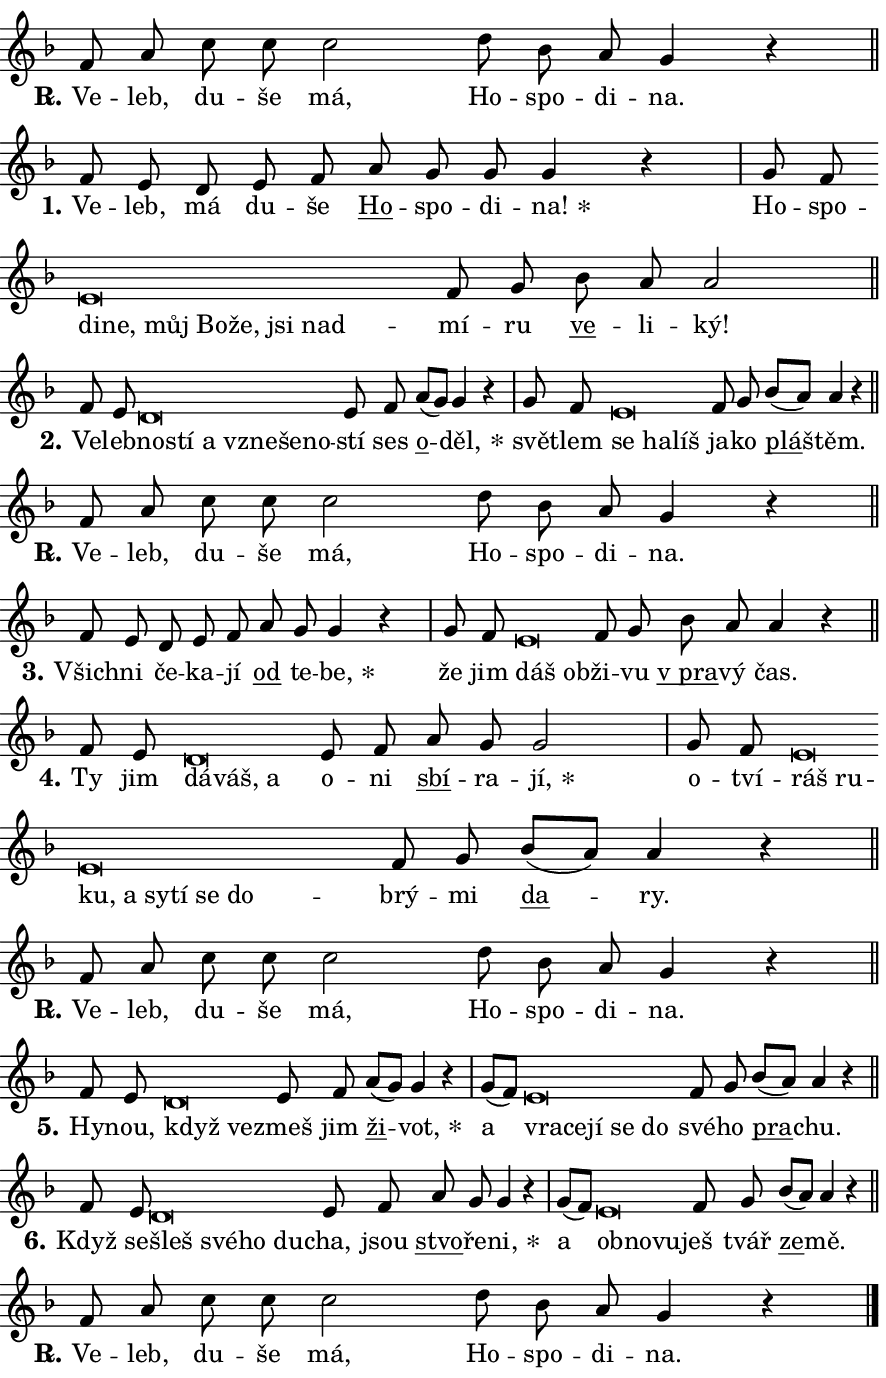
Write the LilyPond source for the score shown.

\version "2.24.0"
\header { tagline = "" }
\paper {
  indent = 0\cm
  top-margin = 0\cm
  right-margin = 0.13\cm % to fit lyric hyphens
  bottom-margin = 0\cm
  left-margin = 0\cm
  paper-width = 15\cm
  page-breaking = #ly:one-page-breaking
  system-system-spacing.basic-distance = #11
  score-system-spacing.basic-distance = #11
  ragged-last = ##f
}


%% Author: Thomas Morley
%% https://lists.gnu.org/archive/html/lilypond-user/2020-05/msg00002.html
#(define (line-position grob)
"Returns position of @var[grob} in current system:
   @code{'start}, if at first time-step
   @code{'end}, if at last time-step
   @code{'middle} otherwise
"
  (let* ((col (ly:item-get-column grob))
         (ln (ly:grob-object col 'left-neighbor))
         (rn (ly:grob-object col 'right-neighbor))
         (col-to-check-left (if (ly:grob? ln) ln col))
         (col-to-check-right (if (ly:grob? rn) rn col))
         (break-dir-left
           (and
             (ly:grob-property col-to-check-left 'non-musical #f)
             (ly:item-break-dir col-to-check-left)))
         (break-dir-right
           (and
             (ly:grob-property col-to-check-right 'non-musical #f)
             (ly:item-break-dir col-to-check-right))))
        (cond ((eqv? 1 break-dir-left) 'start)
              ((eqv? -1 break-dir-right) 'end)
              (else 'middle))))

#(define (tranparent-at-line-position vctor)
  (lambda (grob)
  "Relying on @code{line-position} select the relevant enry from @var{vctor}.
Used to determine transparency,"
    (case (line-position grob)
      ((end) (not (vector-ref vctor 0)))
      ((middle) (not (vector-ref vctor 1)))
      ((start) (not (vector-ref vctor 2))))))

noteHeadBreakVisibility =
#(define-music-function (break-visibility)(vector?)
"Makes @code{NoteHead}s transparent relying on @var{break-visibility}"
#{
  \override NoteHead.transparent =
    #(tranparent-at-line-position break-visibility)
#})

#(define delete-ledgers-for-transparent-note-heads
  (lambda (grob)
    "Reads whether a @code{NoteHead} is transparent.
If so this @code{NoteHead} is removed from @code{'note-heads} from
@var{grob}, which is supposed to be @code{LedgerLineSpanner}.
As a result ledgers are not printed for this @code{NoteHead}"
    (let* ((nhds-array (ly:grob-object grob 'note-heads))
           (nhds-list
             (if (ly:grob-array? nhds-array)
                 (ly:grob-array->list nhds-array)
                 '()))
           ;; Relies on the transparent-property being done before
           ;; Staff.LedgerLineSpanner.after-line-breaking is executed.
           ;; This is fragile ...
           (to-keep
             (remove
               (lambda (nhd)
                 (ly:grob-property nhd 'transparent #f))
               nhds-list)))
      ;; TODO find a better method to iterate over grob-arrays, similiar
      ;; to filter/remove etc for lists
      ;; For now rebuilt from scratch
      (set! (ly:grob-object grob 'note-heads)  '())
      (for-each
        (lambda (nhd)
          (ly:pointer-group-interface::add-grob grob 'note-heads nhd))
        to-keep))))

squashNotes = {
  \override NoteHead.X-extent = #'(-0.2 . 0.2)
  \override NoteHead.Y-extent = #'(-0.75 . 0)
  \override NoteHead.stencil =
    #(lambda (grob)
       (let ((pos (ly:grob-property grob 'staff-position)))
         (begin
           (if (< pos -7) (display "ERROR: Lower brevis then expected\n") (display ""))
           (if (<= pos -6) ly:text-interface::print ly:note-head::print))))
}
unSquashNotes = {
  \revert NoteHead.X-extent
  \revert NoteHead.Y-extent
  \revert NoteHead.stencil
}

hideNotes = \noteHeadBreakVisibility #begin-of-line-visible
unHideNotes = \noteHeadBreakVisibility #all-visible

% work-around for resetting accidentals
% https://lilypond.org/doc/v2.23/Documentation/notation/displaying-rhythms#unmetered-music
cadenzaMeasure = {
  \cadenzaOff
  \partial 1024 s1024
  \cadenzaOn
}

#(define-markup-command (accent layout props text) (markup?)
  "Underline accented syllable"
  (interpret-markup layout props
    #{\markup \override #'(offset . 4.3) \underline { #text }#}))

responsum = \markup \concat {
  "R" \hspace #-1.05 \path #0.1 #'((moveto 0 0.07) (lineto 0.9 0.8)) \hspace #0.05 "."
}

spaceSize = #0.6828661417322834 % exact space size for TeX Gyre Schola

\layout {
  \context {
    \Staff
    \remove "Time_signature_engraver"
    \override LedgerLineSpanner.after-line-breaking = #delete-ledgers-for-transparent-note-heads
  }
  \context {
    \Lyrics {
      \override LyricSpace.minimum-distance = \spaceSize
      \override LyricText.font-name = #"TeX Gyre Schola"
      \override LyricText.font-size = 1
      \override StanzaNumber.font-name = #"TeX Gyre Schola Bold"
      \override StanzaNumber.font-size = 1
    }
  }
  \context {
    \Score 
    \override NoteHead.text =
      #(lambda (grob) 
        (let ((pos (ly:grob-property grob 'staff-position)))
          #{\markup {
            \combine
              \halign #-0.55 \raise #(if (= pos -6) 0 0.5) \override #'(thickness . 2) \draw-line #'(3.2 . 0)
              \musicglyph "noteheads.sM1"
          }#}))
  }
}

% magnetic-lyrics.ily
%
%   written by
%     Jean Abou Samra <jean@abou-samra.fr>
%     Werner Lemberg <wl@gnu.org>
%
%   adapted by
%     Jiri Hon <jiri.hon@gmail.com>
%
% Version 2022-Apr-15

% https://www.mail-archive.com/lilypond-user@gnu.org/msg149350.html

#(define (Left_hyphen_pointer_engraver context)
   "Collect syllable-hyphen-syllable occurrences in lyrics and store
them in properties.  This engraver only looks to the left.  For
example, if the lyrics input is @code{foo -- bar}, it does the
following.

@itemize @bullet
@item
Set the @code{text} property of the @code{LyricHyphen} grob between
@q{foo} and @q{bar} to @code{foo}.

@item
Set the @code{left-hyphen} property of the @code{LyricText} grob with
text @q{foo} to the @code{LyricHyphen} grob between @q{foo} and
@q{bar}.
@end itemize

Use this auxiliary engraver in combination with the
@code{lyric-@/text::@/apply-@/magnetic-@/offset!} hook."
   (let ((hyphen #f)
         (text #f))
     (make-engraver
      (acknowledgers
       ((lyric-syllable-interface engraver grob source-engraver)
        (set! text grob)))
      (end-acknowledgers
       ((lyric-hyphen-interface engraver grob source-engraver)
        ;(when (not (grob::has-interface grob 'lyric-space-interface))
          (set! hyphen grob)));)
      ((stop-translation-timestep engraver)
       (when (and text hyphen)
         (ly:grob-set-object! text 'left-hyphen hyphen))
       (set! text #f)
       (set! hyphen #f)))))

#(define (lyric-text::apply-magnetic-offset! grob)
   "If the space between two syllables is less than the value in
property @code{LyricText@/.details@/.squash-threshold}, move the right
syllable to the left so that it gets concatenated with the left
syllable.

Use this function as a hook for
@code{LyricText@/.after-@/line-@/breaking} if the
@code{Left_@/hyphen_@/pointer_@/engraver} is active."
   (let ((hyphen (ly:grob-object grob 'left-hyphen #f)))
     (when hyphen
       (let ((left-text (ly:spanner-bound hyphen LEFT)))
         (when (grob::has-interface left-text 'lyric-syllable-interface)
           (let* ((common (ly:grob-common-refpoint grob left-text X))
                  (this-x-ext (ly:grob-extent grob common X))
                  (left-x-ext
                   (begin
                     ;; Trigger magnetism for left-text.
                     (ly:grob-property left-text 'after-line-breaking)
                     (ly:grob-extent left-text common X)))
                  ;; `delta` is the gap width between two syllables.
                  (delta (- (interval-start this-x-ext)
                            (interval-end left-x-ext)))
                  (details (ly:grob-property grob 'details))
                  (threshold (assoc-get 'squash-threshold details 0.2)))
             (when (< delta threshold)
               (let* (;; We have to manipulate the input text so that
                      ;; ligatures crossing syllable boundaries are not
                      ;; disabled.  For languages based on the Latin
                      ;; script this is essentially a beautification.
                      ;; However, for non-Western scripts it can be a
                      ;; necessity.
                      (lt (ly:grob-property left-text 'text))
                      (rt (ly:grob-property grob 'text))
                      (is-space (grob::has-interface hyphen 'lyric-space-interface))
                      (space (if is-space " " ""))
                      (extra-delta (if is-space spaceSize 0))
                      ;; Append new syllable.
                      (ltrt-space (if (and (string? lt) (string? rt))
                                (string-append lt space rt)
                                (make-concat-markup (list lt space rt))))
                      ;; Right-align `ltrt` to the right side.
                      (ltrt-space-markup (grob-interpret-markup
                               grob
                               (make-translate-markup
                                (cons (interval-length this-x-ext) 0)
                                (make-right-align-markup ltrt-space)))))
                 (begin
                   ;; Don't print `left-text`.
                   (ly:grob-set-property! left-text 'stencil #f)
                   ;; Set text and stencil (which holds all collected
                   ;; syllables so far) and shift it to the left.
                   (ly:grob-set-property! grob 'text ltrt-space)
                   (ly:grob-set-property! grob 'stencil ltrt-space-markup)
                   (ly:grob-translate-axis! grob (- (- delta extra-delta)) X))))))))))


#(define (lyric-hyphen::displace-bounds-first grob)
   ;; Make very sure this callback isn't triggered too early.
   (let ((left (ly:spanner-bound grob LEFT))
         (right (ly:spanner-bound grob RIGHT)))
     (ly:grob-property left 'after-line-breaking)
     (ly:grob-property right 'after-line-breaking)
     (ly:lyric-hyphen::print grob)))

squashThreshold = #0.4

\layout {
  \context {
    \Lyrics
    \consists #Left_hyphen_pointer_engraver
    \override LyricText.after-line-breaking =
      #lyric-text::apply-magnetic-offset!
    \override LyricHyphen.stencil = #lyric-hyphen::displace-bounds-first
    \override LyricText.details.squash-threshold = \squashThreshold
    \override LyricHyphen.minimum-distance = 0
    \override LyricHyphen.minimum-length = \squashThreshold
  }
}

squashText = \override LyricText.details.squash-threshold = 9999
unSquashText = \override LyricText.details.squash-threshold = \squashThreshold

leftText = \override LyricText.self-alignment-X = #LEFT
unLeftText = \revert LyricText.self-alignment-X

starOffset = #(lambda (grob) 
                (let ((x_offset (ly:self-alignment-interface::aligned-on-x-parent grob)))
                  (if (= x_offset 0) 0 (+ x_offset 1.2))))

star = #(define-music-function (syllable)(string?)
"Append star separator at the end of a syllable"
#{
  \once \override LyricText.X-offset = #starOffset
  \lyricmode { \markup {
    #syllable
    \override #'((font-name . "TeX Gyre Schola Bold")) \hspace #0.2 \lower #0.65 \larger "*"
  } }
#})

starAccent = #(define-music-function (syllable)(string?)
"Append star separator at the end of a syllable and make accent"
#{
  \once \override LyricText.X-offset = #starOffset
  \lyricmode { \markup {
    \accent #syllable
    \override #'((font-name . "TeX Gyre Schola Bold")) \hspace #0.2 \lower #0.65 \larger "*"
  } }
#})

breath = #(define-music-function (syllable)(string?)
"Append breathing indicator at the end of a syllable"
#{
  \lyricmode { \markup { #syllable "+" } }
#})

optionalBreath = #(define-music-function (syllable)(string?)
"Append optional breathing indicator at the end of a syllable"
#{
  \lyricmode { \markup { #syllable "(+)" } }
#})


\score {
    <<
        \new Voice = "melody" { \cadenzaOn \key f \major \relative { f'8 a c c c2 \bar "" d8 bes a g4 r \cadenzaMeasure \bar "||" \break } }
        \new Lyrics \lyricsto "melody" { \lyricmode { \set stanza = \responsum
Ve -- leb, du -- še má, Ho -- spo -- di -- na. } }
    >>
    \layout {}
}

\score {
    <<
        \new Voice = "melody" { \cadenzaOn \key f \major \relative { f'8 e d8 e8 f \bar "" a g g g4 r \cadenzaMeasure \bar "|" g8 f \bar "" \squashNotes e\breve*1/16 \hideNotes \breve*1/16 \bar "" \breve*1/16 \bar "" \breve*1/16 \bar "" \breve*1/16 \bar "" \breve*1/16 \breve*1/16 \bar "" \unHideNotes \unSquashNotes f8 g \bar "" bes a a2 \cadenzaMeasure \bar "||" \break } }
        \new Lyrics \lyricsto "melody" { \lyricmode { \set stanza = "1."
Ve -- leb, má du -- še \markup \accent Ho -- spo -- di -- \star na! Ho -- spo -- \leftText di -- \squashText ne, můj Bo -- že, jsi nad -- \unLeftText \unSquashText mí -- ru \markup \accent ve -- li -- ký! } }
    >>
    \layout {}
}

\score {
    <<
        \new Voice = "melody" { \cadenzaOn \key f \major \relative { f'8 e \bar "" \squashNotes d\breve*1/16 \hideNotes \breve*1/16 \bar "" \breve*1/16 \bar "" \breve*1/16 \bar "" \breve*1/16 \breve*1/16 \bar "" \unHideNotes \unSquashNotes e8 f \bar "" a[( g)] g4 r \cadenzaMeasure \bar "|" g8 f \bar "" \squashNotes e\breve*1/16 \hideNotes \breve*1/16 \breve*1/16 \bar "" \unHideNotes \unSquashNotes f8 g \bar "" bes[( a)] a4 r \cadenzaMeasure \bar "||" \break } }
        \new Lyrics \lyricsto "melody" { \lyricmode { \set stanza = "2."
Ve -- leb -- \leftText no -- \squashText stí a vzne -- še -- no -- \unLeftText \unSquashText stí ses \markup \accent o -- \star děl, svě -- tlem \leftText se \squashText ha -- líš \unLeftText \unSquashText ja -- ko \markup \accent plá -- štěm. } }
    >>
    \layout {}
}

\score {
    <<
        \new Voice = "melody" { \cadenzaOn \key f \major \relative { f'8 a c c c2 \bar "" d8 bes a g4 r \cadenzaMeasure \bar "||" \break } }
        \new Lyrics \lyricsto "melody" { \lyricmode { \set stanza = \responsum
Ve -- leb, du -- še má, Ho -- spo -- di -- na. } }
    >>
    \layout {}
}

\score {
    <<
        \new Voice = "melody" { \cadenzaOn \key f \major \relative { f'8 e d8 e8 f \bar "" a g g4 r \cadenzaMeasure \bar "|" g8 f \bar "" \squashNotes e\breve*1/16 \hideNotes \breve*1/16 \bar "" \unHideNotes \unSquashNotes f8 g \bar "" bes a a4 r \cadenzaMeasure \bar "||" \break } }
        \new Lyrics \lyricsto "melody" { \lyricmode { \set stanza = "3."
Všich -- ni če -- ka -- jí \markup \accent od te -- \star be, že jim \leftText dáš \squashText ob -- \unLeftText \unSquashText ži -- vu \markup \accent "v pra" -- vý čas. } }
    >>
    \layout {}
}

\score {
    <<
        \new Voice = "melody" { \cadenzaOn \key f \major \relative { f'8 e \bar "" \squashNotes d\breve*1/16 \hideNotes \breve*1/16 \breve*1/16 \bar "" \unHideNotes \unSquashNotes e8 f \bar "" a g g2 \cadenzaMeasure \bar "|" g8 f \bar "" \squashNotes e\breve*1/16 \hideNotes \breve*1/16 \bar "" \breve*1/16 \bar "" \breve*1/16 \bar "" \breve*1/16 \bar "" \breve*1/16 \bar "" \breve*1/16 \breve*1/16 \bar "" \unHideNotes \unSquashNotes f8 g \bar "" bes[( a)] a4 r \cadenzaMeasure \bar "||" \break } }
        \new Lyrics \lyricsto "melody" { \lyricmode { \set stanza = "4."
Ty jim \leftText dá -- \squashText váš, a \unLeftText \unSquashText o -- ni \markup \accent sbí -- ra -- \star jí, o -- tví -- \leftText ráš \squashText ru -- ku, a sy -- tí se do -- \unLeftText \unSquashText brý -- mi \markup \accent da -- ry. } }
    >>
    \layout {}
}

\score {
    <<
        \new Voice = "melody" { \cadenzaOn \key f \major \relative { f'8 a c c c2 \bar "" d8 bes a g4 r \cadenzaMeasure \bar "||" \break } }
        \new Lyrics \lyricsto "melody" { \lyricmode { \set stanza = \responsum
Ve -- leb, du -- še má, Ho -- spo -- di -- na. } }
    >>
    \layout {}
}

\score {
    <<
        \new Voice = "melody" { \cadenzaOn \key f \major \relative { f'8 e \bar "" \squashNotes d\breve*1/16 \hideNotes \breve*1/16 \bar "" \unHideNotes \unSquashNotes e8 f \bar "" a[( g)] g4 r \cadenzaMeasure \bar "|" g8[( f)] \bar "" \squashNotes e\breve*1/16 \hideNotes \breve*1/16 \bar "" \breve*1/16 \bar "" \breve*1/16 \breve*1/16 \bar "" \unHideNotes \unSquashNotes f8 g \bar "" bes[( a)] a4 r \cadenzaMeasure \bar "||" \break } }
        \new Lyrics \lyricsto "melody" { \lyricmode { \set stanza = "5."
Hy -- nou, \leftText když \squashText ve -- \unLeftText \unSquashText zmeš jim \markup \accent ži -- \star vot, a \leftText vra -- \squashText ce -- jí se do \unLeftText \unSquashText své -- ho \markup \accent pra -- chu. } }
    >>
    \layout {}
}

\score {
    <<
        \new Voice = "melody" { \cadenzaOn \key f \major \relative { f'8 e \bar "" \squashNotes d\breve*1/16 \hideNotes \breve*1/16 \bar "" \breve*1/16 \breve*1/16 \bar "" \unHideNotes \unSquashNotes e8 f \bar "" a g g4 r \cadenzaMeasure \bar "|" g8[( f)] \bar "" \squashNotes e\breve*1/16 \hideNotes \breve*1/16 \breve*1/16 \bar "" \unHideNotes \unSquashNotes f8 g \bar "" bes[( a)] a4 r \cadenzaMeasure \bar "||" \break } }
        \new Lyrics \lyricsto "melody" { \lyricmode { \set stanza = "6."
Když se -- \leftText šleš \squashText své -- ho du -- \unLeftText \unSquashText cha, jsou \markup \accent stvo -- ře -- \star ni, a \leftText ob -- \squashText no -- vu -- \unLeftText \unSquashText ješ tvář \markup \accent ze -- mě. } }
    >>
    \layout {}
}

\score {
    <<
        \new Voice = "melody" { \cadenzaOn \key f \major \relative { f'8 a c c c2 \bar "" d8 bes a g4 r \cadenzaMeasure \bar "||" \break } \bar "|." }
        \new Lyrics \lyricsto "melody" { \lyricmode { \set stanza = \responsum
Ve -- leb, du -- še má, Ho -- spo -- di -- na. } }
    >>
    \layout {}
}
